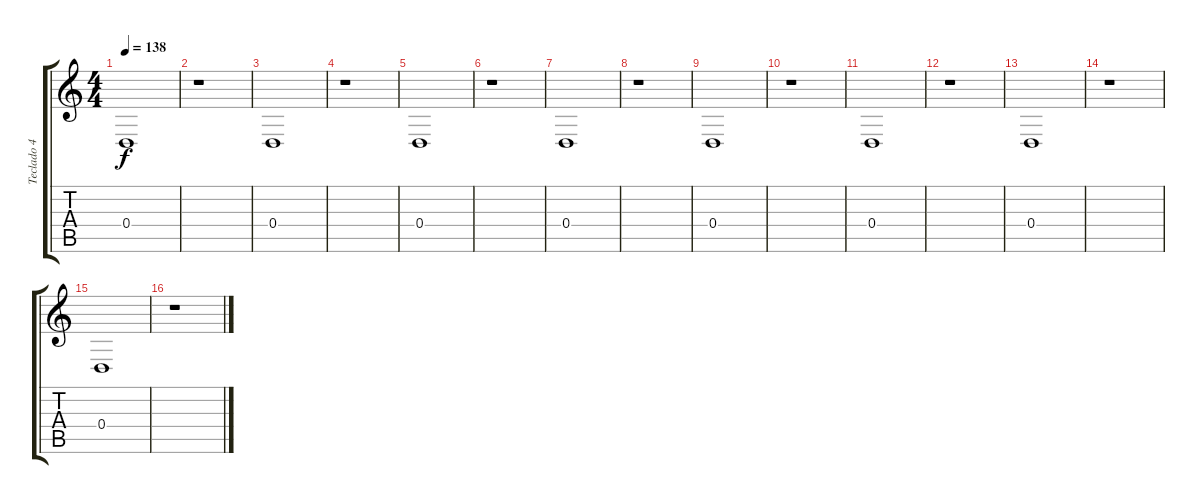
\track ("Teclado 4" "Teclado 4") {instrument tubularbells}
\staff {score tabs}
\tuning (E4 B3 G3 D3 A2 E2) {hide}
\ts (4 4)
\tempo 138
\clef g2
\ks c
0.4.1{dy f} |
r.1 |
0.4.1 |
r.1 |
0.4.1 |
r.1 |
0.4.1 |
r.1 |
0.4.1 |
r.1 |
0.4.1 |
r.1 |
0.4.1 |
r.1 |
0.4.1 |
r.1
